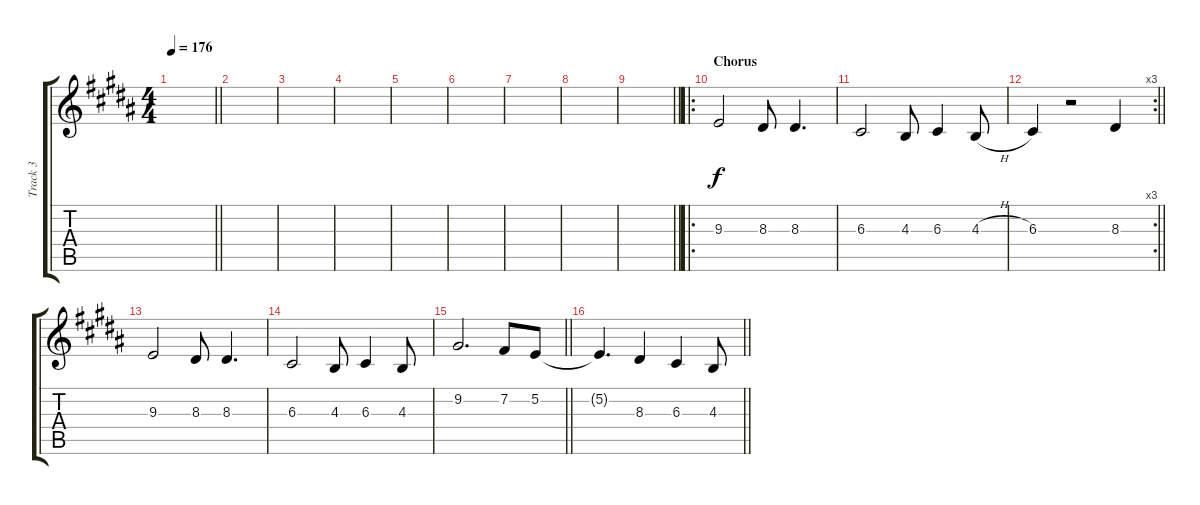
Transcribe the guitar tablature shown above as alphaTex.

\track ("Track 3" "Track 3") {instrument trumpet}
\staff {score tabs}
\tuning (E4 B3 G3 D3 A2 E2) {hide}
\ts (4 4)
\tempo 176
\clef g2
\barLineRight lightlight
\ks b
|
|
|
|
|
|
|
|
\barLineRight lightlight
|
\ro
\section ("" "Chorus")
9.3.2 8.3.8 8.3.4{d} |
6.3.2 4.3.8 6.3.4 4.3{h}.8 |
\rc 3
\barLineRight lightlight
6.3.4 r.2 8.3.4 |
9.3.2 8.3.8 8.3.4{d} |
6.3.2 4.3.8 6.3.4 4.3.8 |
\barLineRight lightlight
9.2.2{d} 7.2.8 5.2.8 |
\barLineRight lightlight
5.2{t}.4{d} 8.3.4 6.3.4 4.3.8
